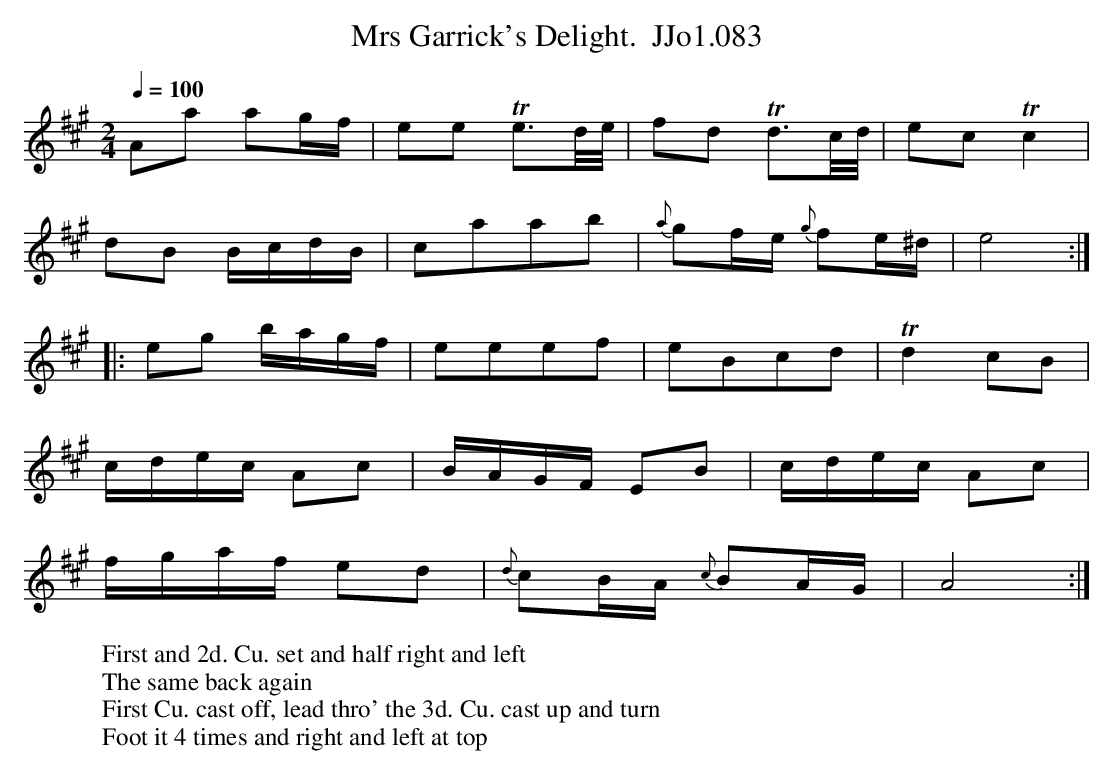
X:1
T:Mrs Garrick's Delight.  JJo1.083
M:2/4
L:1/8
Q:1/4=100
K:A
Aa ag/f/ | ee Te3/2d//e// |fd Td3/2c//d// | ec Tc2 |
dB B/c/d/B/ | caab | {a}gf/e/ {g}fe/^d/ | e4 :|
|:eg b/a/g/f/ | eeef | eBcd | Td2 cB |
c/d/e/c/ Ac | B/A/G/F/ EB | c/d/e/c/ Ac |
f/g/a/f/ ed |{d}cB/A/ {c}BA/G/ | A4 :|
W:First and 2d. Cu. set and half right and left
W:The same back again
W:First Cu. cast off, lead thro' the 3d. Cu. cast up and turn
W:Foot it 4 times and right and left at top
